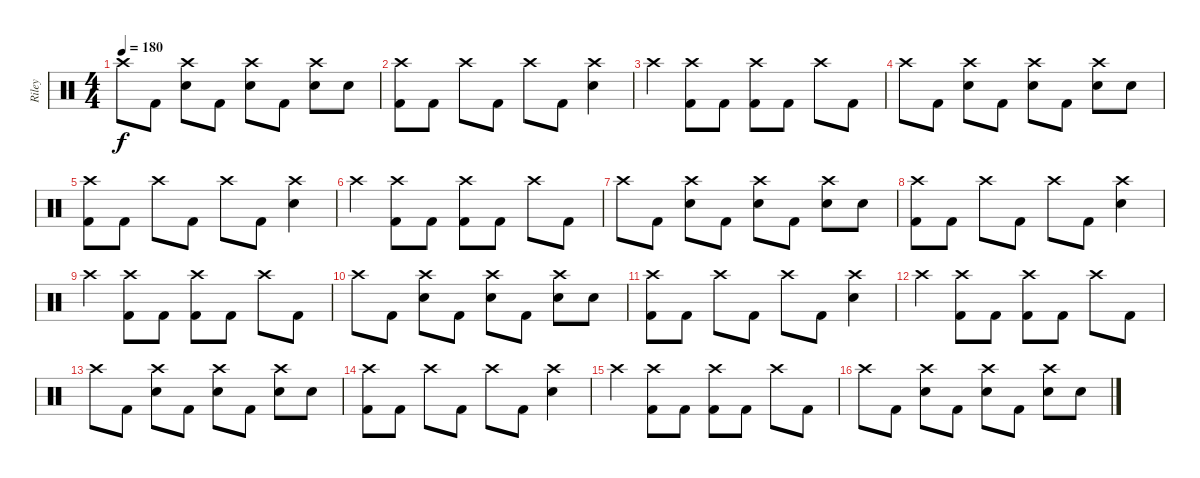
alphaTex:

\track ("Riley" "Riley") {instrument percussion}
\staff {score}
\articulation defaults
\ts (4 4)
\tempo 180
\clef neutral
\ks c "Crash high (hit)".8{dy f} "Kick (hit) 2".8
("Crash high (hit)" "Electric Snare (hit)").8 "Kick (hit) 2".8 ("Crash high (hit)" "Electric Snare (hit)").8 "Kick (hit) 2".8 ("Crash high (hit)" "Electric Snare (hit)").8 "Electric Snare (hit)".8 |
("Crash high (hit)" "Kick (hit) 2").8 "Kick (hit) 2".8 "Crash high (hit)".8 "Kick (hit) 2".8 "Crash high (hit)".8 "Kick (hit) 2".8 ("Crash high (hit)" "Electric Snare (hit)").4 |
"Crash high (hit)".4 ("Crash high (hit)" "Kick (hit) 2").8 "Kick (hit) 2".8 ("Crash high (hit)" "Kick (hit) 2").8 "Kick (hit) 2".8 "Crash high (hit)".8 "Kick (hit) 2".8 |
"Crash high (hit)".8 "Kick (hit) 2".8 ("Crash high (hit)" "Electric Snare (hit)").8 "Kick (hit) 2".8 ("Crash high (hit)" "Electric Snare (hit)").8 "Kick (hit) 2".8 ("Crash high (hit)" "Electric Snare (hit)").8 "Electric Snare (hit)".8 |
("Crash high (hit)" "Kick (hit) 2").8 "Kick (hit) 2".8 "Crash high (hit)".8 "Kick (hit) 2".8 "Crash high (hit)".8 "Kick (hit) 2".8 ("Crash high (hit)" "Electric Snare (hit)").4 |
"Crash high (hit)".4 ("Crash high (hit)" "Kick (hit) 2").8 "Kick (hit) 2".8 ("Crash high (hit)" "Kick (hit) 2").8 "Kick (hit) 2".8 "Crash high (hit)".8 "Kick (hit) 2".8 |
"Crash high (hit)".8 "Kick (hit) 2".8 ("Crash high (hit)" "Electric Snare (hit)").8 "Kick (hit) 2".8 ("Crash high (hit)" "Electric Snare (hit)").8 "Kick (hit) 2".8 ("Crash high (hit)" "Electric Snare (hit)").8 "Electric Snare (hit)".8 |
("Crash high (hit)" "Kick (hit) 2").8 "Kick (hit) 2".8 "Crash high (hit)".8 "Kick (hit) 2".8 "Crash high (hit)".8 "Kick (hit) 2".8 ("Crash high (hit)" "Electric Snare (hit)").4 |
"Crash high (hit)".4 ("Crash high (hit)" "Kick (hit) 2").8 "Kick (hit) 2".8 ("Crash high (hit)" "Kick (hit) 2").8 "Kick (hit) 2".8 "Crash high (hit)".8 "Kick (hit) 2".8 |
"Crash high (hit)".8 "Kick (hit) 2".8 ("Crash high (hit)" "Electric Snare (hit)").8 "Kick (hit) 2".8 ("Crash high (hit)" "Electric Snare (hit)").8 "Kick (hit) 2".8 ("Crash high (hit)" "Electric Snare (hit)").8 "Electric Snare (hit)".8 |
("Crash high (hit)" "Kick (hit) 2").8 "Kick (hit) 2".8 "Crash high (hit)".8 "Kick (hit) 2".8 "Crash high (hit)".8 "Kick (hit) 2".8 ("Crash high (hit)" "Electric Snare (hit)").4 |
"Crash high (hit)".4 ("Crash high (hit)" "Kick (hit) 2").8 "Kick (hit) 2".8 ("Crash high (hit)" "Kick (hit) 2").8 "Kick (hit) 2".8 "Crash high (hit)".8 "Kick (hit) 2".8 |
"Crash high (hit)".8 "Kick (hit) 2".8 ("Crash high (hit)" "Electric Snare (hit)").8 "Kick (hit) 2".8 ("Crash high (hit)" "Electric Snare (hit)").8 "Kick (hit) 2".8 ("Crash high (hit)" "Electric Snare (hit)").8 "Electric Snare (hit)".8 |
("Crash high (hit)" "Kick (hit) 2").8 "Kick (hit) 2".8 "Crash high (hit)".8 "Kick (hit) 2".8 "Crash high (hit)".8 "Kick (hit) 2".8 ("Crash high (hit)" "Electric Snare (hit)").4 |
"Crash high (hit)".4 ("Crash high (hit)" "Kick (hit) 2").8 "Kick (hit) 2".8 ("Crash high (hit)" "Kick (hit) 2").8 "Kick (hit) 2".8 "Crash high (hit)".8 "Kick (hit) 2".8 |
"Crash high (hit)".8 "Kick (hit) 2".8 ("Crash high (hit)" "Electric Snare (hit)").8 "Kick (hit) 2".8 ("Crash high (hit)" "Electric Snare (hit)").8 "Kick (hit) 2".8 ("Crash high (hit)" "Electric Snare (hit)").8 "Electric Snare (hit)".8
